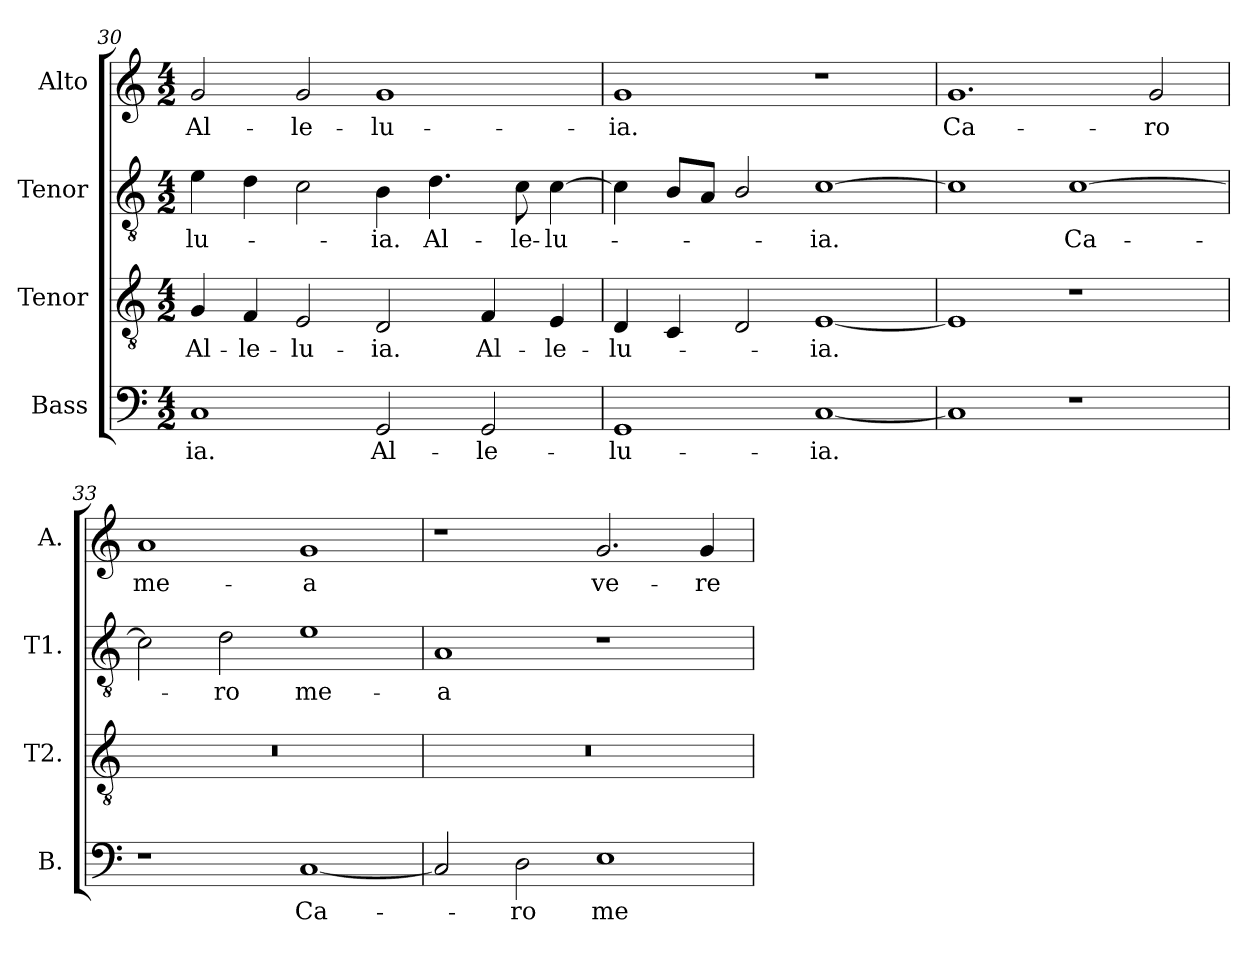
**kern	**text	**kern	**text	**kern	**text	**kern	**text
*part4	*part4	*part3	*part3	*part2	*part2	*part1	*part1
*staff4	*staff4	*staff3	*staff3	*staff2	*staff2	*staff1	*staff1
*I"Bass	*	*I"Tenor	*	*I"Tenor	*	*I"Alto	*
*I'B.	*	*I'T2.	*	*I'T1.	*	*I'A.	*
*clefF4	*	*clefGv2	*	*clefGv2	*	*clefG2	*
*	*	*ITrd7c12	*	*ITrd7c12	*	*	*
*k[]	*	*k[]	*	*k[]	*	*k[]	*
*C:	*	*C:	*	*C:	*	*C:	*
*M4/2	*	*M4/2	*	*M4/2	*	*M4/2	*
=30	=30	=30	=30	=30	=30	=30	=30
!	!LO:LY:b:color=#000000	!	!	!	!	!	!
!	!	!	!LO:LY:b:color=#000000	!	!	!	!
!	!	!	!	!	!LO:LY:b:color=#000000	!	!
!	!	!	!	!	!	!	!LO:LY:b:color=#000000
1Ci	-ia.	4GGi/	Al-	4Ei\	-lu-	2gi/	Al-
!	!	!	!LO:LY:b:color=#000000	!	!	!	!
.	.	4FFi/	-le-	4Di\	.	.	.
!	!	!	!LO:LY:b:color=#000000	!	!	!	!
!	!	!	!	!	!	!	!LO:LY:b:color=#000000
.	.	2EEi/	-lu-	2Ci\	.	2gi/	-le-
!	!LO:LY:b:color=#000000	!	!	!	!	!	!
!	!	!	!LO:LY:b:color=#000000	!	!	!	!
!	!	!	!	!	!LO:LY:b:color=#000000	!	!
!	!	!	!	!	!	!	!LO:LY:b:color=#000000
2GGi/	Al-	2DDi/	-ia.	4BBi\	-ia.	1gi	-lu-
!	!	!	!	!	!LO:LY:b:color=#000000	!	!
.	.	.	.	4.Di\	Al-	.	.
!	!LO:LY:b:color=#000000	!	!	!	!	!	!
!	!	!	!LO:LY:b:color=#000000	!	!	!	!
2GGi/	-le-	4FFi/	Al-	.	.	.	.
!	!	!	!	!	!LO:LY:b:color=#000000	!	!
.	.	.	.	8Ci\	-le-	.	.
!	!	!	!LO:LY:b:color=#000000	!	!	!	!
!	!	!	!	!	!LO:LY:b:color=#000000	!	!
.	.	4EEi/	-le-	[4Ci\	-lu-	.	.
=31	=31	=31	=31	=31	=31	=31	=31
!	!LO:LY:b:color=#000000	!	!	!	!	!	!
!	!	!	!LO:LY:b:color=#000000	!	!	!	!
!	!	!	!	!	!	!	!LO:LY:b:color=#000000
1GGi	-lu-	4DDi/	-lu-	4Ci\]	.	1gi	-ia.
.	.	4CCi/	.	8BBi/L	.	.	.
.	.	.	.	8AAi/J	.	.	.
.	.	2DDi/	.	2BBi/	.	.	.
!	!LO:LY:b:color=#000000	!	!	!	!	!	!
!	!	!	!LO:LY:b:color=#000000	!	!	!	!
!	!	!	!	!	!LO:LY:b:color=#000000	!	!
[1Ci	-ia.	[1EEi	-ia.	[1Ci	-ia.	1r	.
=32	=32	=32	=32	=32	=32	=32	=32
!	!	!	!	!	!	!	!LO:LY:b:color=#000000
1Ci]	.	1EEi]	.	1Ci]	.	1.gi	Ca-
!	!	!	!	!	!LO:LY:b:color=#000000	!	!
1r	.	1r	.	[1Ci	Ca-	.	.
!	!	!	!	!	!	!	!LO:LY:b:color=#000000
.	.	.	.	.	.	2gi/	-ro
!!LO:LB:g=z
=33	=33	=33	=33	=33	=33	=33	=33
!	!	!LO:N:vis=1	!	!	!	!	!
!	!	!	!	!	!	!	!LO:LY:b:color=#000000
1r	.	0r	.	2Ci\]	.	1ai	me-
!	!	!	!	!	!LO:LY:b:color=#000000	!	!
.	.	.	.	2Di\	-ro	.	.
!	!LO:LY:b:color=#000000	!	!	!	!	!	!
!	!	!	!	!	!LO:LY:b:color=#000000	!	!
!	!	!	!	!	!	!	!LO:LY:b:color=#000000
[1Ci	Ca-	.	.	1Ei	me-	1gi	-a
=34	=34	=34	=34	=34	=34	=34	=34
!	!	!LO:N:vis=1	!	!	!	!	!
!	!	!	!	!	!LO:LY:b:color=#000000	!	!
2Ci/]	.	0r	.	1AAi	-a	1r	.
!	!LO:LY:b:color=#000000	!	!	!	!	!	!
2Di\	-ro	.	.	.	.	.	.
!	!LO:LY:b:color=#000000	!	!	!	!	!	!
!	!	!	!	!	!	!	!LO:LY:b:color=#000000
1Ei	me-	.	.	1r	.	2.gi/	ve-
!	!	!	!	!	!	!	!LO:LY:b:color=#000000
.	.	.	.	.	.	4gi/	-re
=	=	=	=	=	=	=	=
*-	*-	*-	*-	*-	*-	*-	*-
